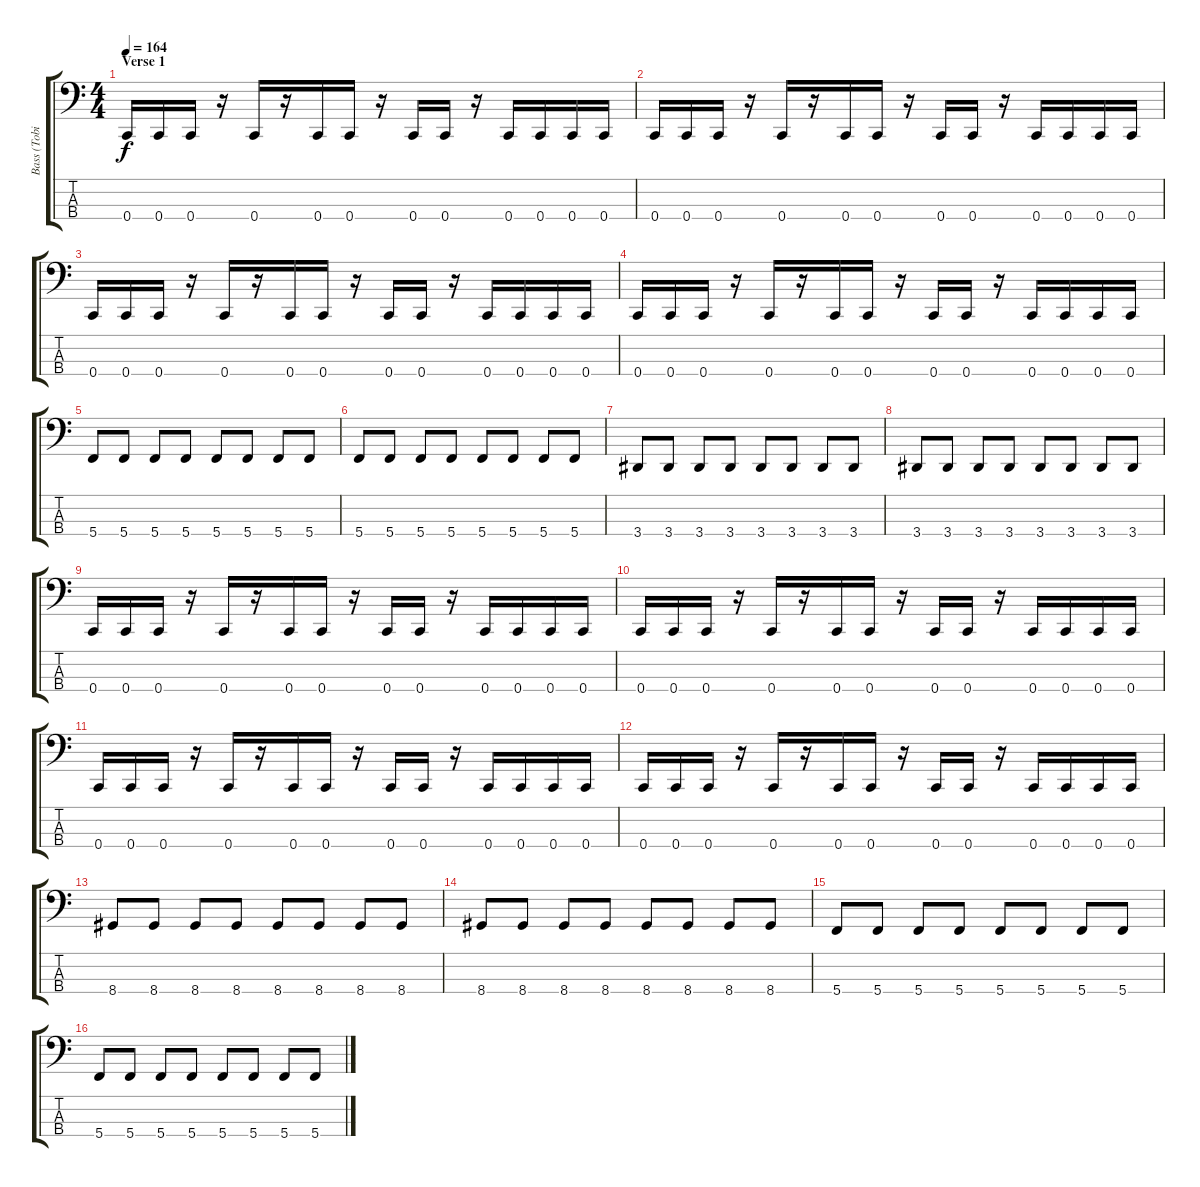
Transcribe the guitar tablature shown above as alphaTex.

\track ("Bass (Tobi)" "Bass (Tobi") {instrument electricbassfinger}
\staff {score tabs}
\tuning (F2 C2 G1 C1) {hide}
\ts (4 4)
\section ("" "Verse 1")
\tempo 164
\clef f4
\ks c
0.4.16{dy f} 0.4.16 0.4.16 r.16 0.4.16 r.16 0.4.16 0.4.16 r.16 0.4.16 0.4.16 r.16 0.4.16 0.4.16 0.4.16 0.4.16 |
0.4.16 0.4.16 0.4.16 r.16 0.4.16 r.16 0.4.16 0.4.16 r.16 0.4.16 0.4.16 r.16 0.4.16 0.4.16 0.4.16 0.4.16 |
0.4.16 0.4.16 0.4.16 r.16 0.4.16 r.16 0.4.16 0.4.16 r.16 0.4.16 0.4.16 r.16 0.4.16 0.4.16 0.4.16 0.4.16 |
0.4.16 0.4.16 0.4.16 r.16 0.4.16 r.16 0.4.16 0.4.16 r.16 0.4.16 0.4.16 r.16 0.4.16 0.4.16 0.4.16 0.4.16 |
5.4.8 5.4.8 5.4.8 5.4.8 5.4.8 5.4.8 5.4.8 5.4.8 |
5.4.8 5.4.8 5.4.8 5.4.8 5.4.8 5.4.8 5.4.8 5.4.8 |
3.4.8 3.4.8 3.4.8 3.4.8 3.4.8 3.4.8 3.4.8 3.4.8 |
3.4.8 3.4.8 3.4.8 3.4.8 3.4.8 3.4.8 3.4.8 3.4.8 |
0.4.16 0.4.16 0.4.16 r.16 0.4.16 r.16 0.4.16 0.4.16 r.16 0.4.16 0.4.16 r.16 0.4.16 0.4.16 0.4.16 0.4.16 |
0.4.16 0.4.16 0.4.16 r.16 0.4.16 r.16 0.4.16 0.4.16 r.16 0.4.16 0.4.16 r.16 0.4.16 0.4.16 0.4.16 0.4.16 |
0.4.16 0.4.16 0.4.16 r.16 0.4.16 r.16 0.4.16 0.4.16 r.16 0.4.16 0.4.16 r.16 0.4.16 0.4.16 0.4.16 0.4.16 |
0.4.16 0.4.16 0.4.16 r.16 0.4.16 r.16 0.4.16 0.4.16 r.16 0.4.16 0.4.16 r.16 0.4.16 0.4.16 0.4.16 0.4.16 |
8.4.8 8.4.8 8.4.8 8.4.8 8.4.8 8.4.8 8.4.8 8.4.8 |
8.4.8 8.4.8 8.4.8 8.4.8 8.4.8 8.4.8 8.4.8 8.4.8 |
5.4.8 5.4.8 5.4.8 5.4.8 5.4.8 5.4.8 5.4.8 5.4.8 |
5.4.8 5.4.8 5.4.8 5.4.8 5.4.8 5.4.8 5.4.8 5.4.8
